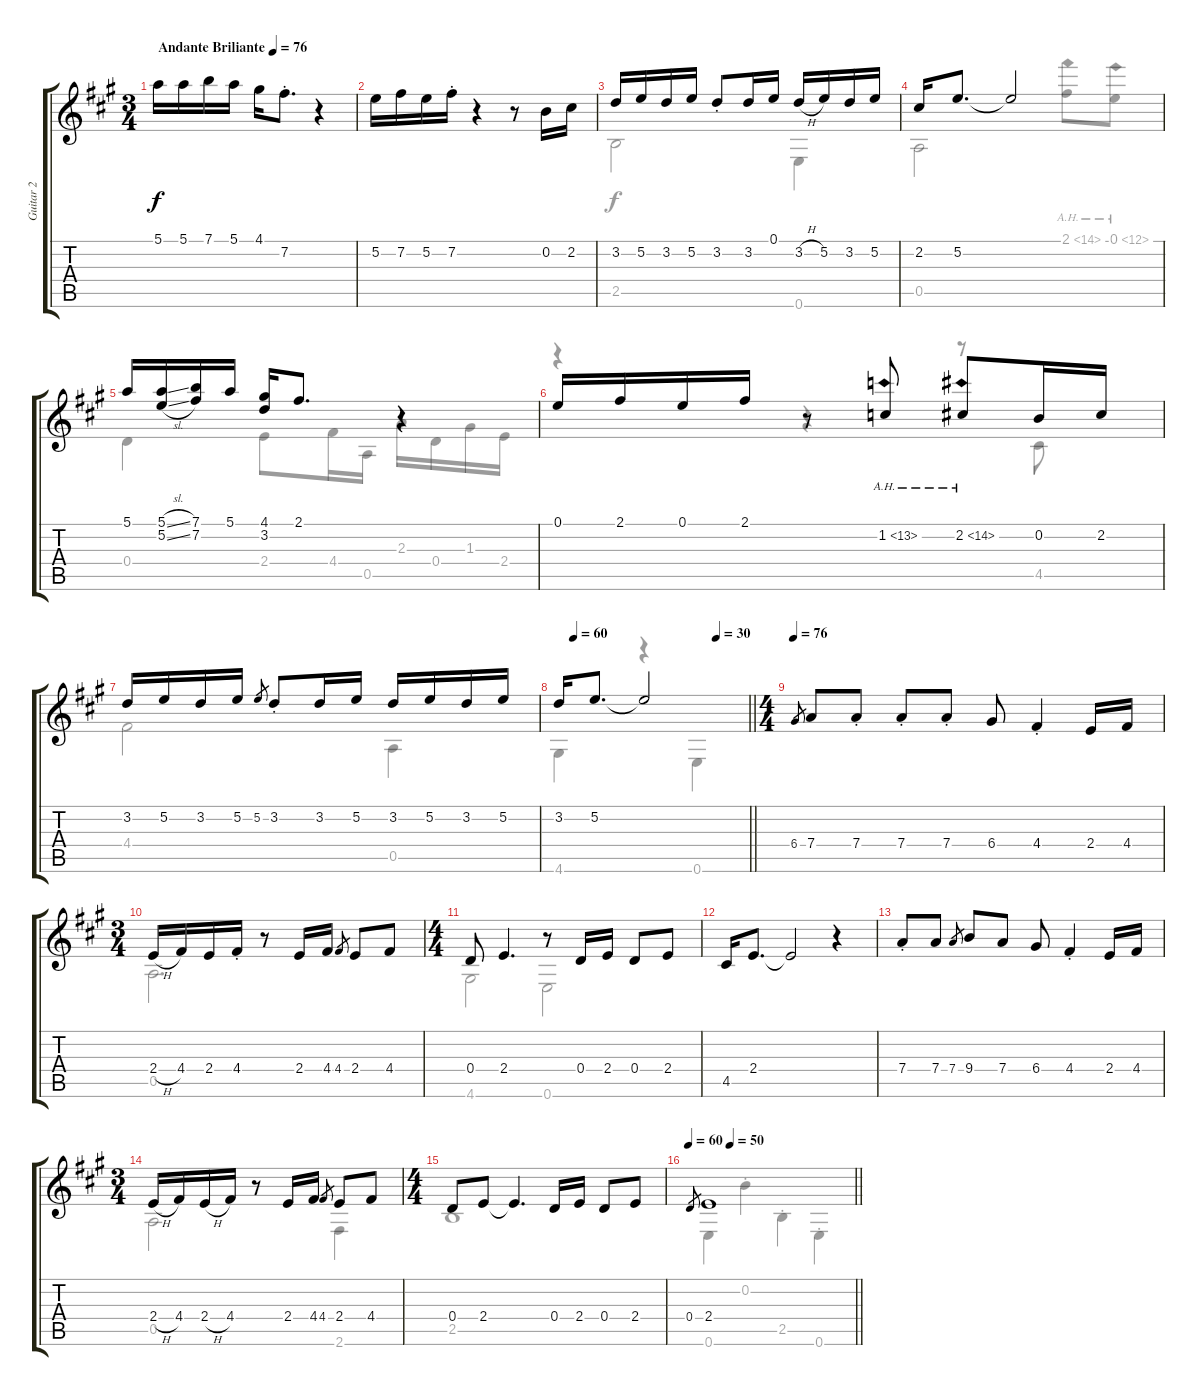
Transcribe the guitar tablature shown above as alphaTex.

\track ("Guitar 2" "Guitar 2") {instrument acousticguitarnylon}
\staff {score tabs}
\tuning (E4 B3 G3 D3 A2 E2) {hide}
\voice
\ts (3 4)
\tempo (76 "Andante Briliante")
\clef g2
\ks a
5.1.16{dy f instrument acousticguitarnylon} 5.1.16 7.1.16 5.1.16 4.1.16 7.2{st}.8{d} r.4 |
5.2.16 7.2.16 5.2.16 7.2{st}.16 r.4 r.8 0.2.16 2.2.16 |
3.2.16 5.2.16 3.2.16 5.2.16 3.2{st}.8 3.2.16 0.1.16 3.2{h}.16 5.2.16 3.2.16 5.2.16 |
2.2.16 5.2.8{d} 5.2{t}.2 |
5.1.16 (5.1{sl} 5.2{sl}).16 (7.1 7.2).16 5.1.16 (4.1 3.2).16 2.1.8{d} r.4 |
0.1.16 2.1.16 0.1.16 2.1.16 r.8 1.2{ah 12}.8 2.2{ah 12}.8 0.2.16 2.2.16 |
3.2.16 5.2.16 3.2.16 5.2.16 5.2.8{gr} 3.2{st}.8 3.2.16 5.2.16 3.2.16 5.2.16 3.2.16 5.2.16 |
\tempo (60 0.08333333333333333)
\tempo (30 0.8333333333333334)
\barLineRight lightlight
3.2.16 5.2.8{d} 5.2{t}.2 |
\ts (4 4)
\tempo 76
6.4.8{gr} 7.4.8 7.4{st}.8 7.4{st}.8 7.4{st}.8 6.4.8 4.4{st}.4 2.4.16 4.4.16 |
\ts (3 4)
2.4{h}.16 4.4.16 2.4.16 4.4{st}.16 r.8 2.4.16 4.4.16 4.4.8{gr} 2.4.8 4.4.8 |
\ts (4 4)
0.4.8 2.4.4{d} r.8 0.4.16 2.4.16 0.4.8 2.4.8 |
4.5.16 2.4.8{d} 2.4{t}.2 r.4 |
7.4{st}.8 7.4.8 7.4.8{gr} 9.4.8 7.4.8 6.4.8 4.4{st}.4 2.4.16 4.4.16 |
\ts (3 4)
2.4{h}.16 4.4.16 2.4{h}.16 4.4.16 r.8 2.4.16 4.4.16 4.4.8{gr} 2.4.8 4.4.8 |
\ts (4 4)
0.4.8 2.4.8 2.4{t}.4{d} 0.4.16 2.4.16 0.4.8 2.4.8 |
\tempo (50 0.25)
\tempo 60
\barLineRight lightlight
0.4.8{gr} 2.4.1
\voice
\clef g2
\ottava regular
\simile none
\ks a
|
|
2.5.2 0.6.4 |
0.5.2 2.1{ah 12}.8 0.1{ah 12}.8 |
0.4.4 2.4.8 4.4.16 0.5.16 2.3.16 0.4.16 1.3.16 2.4.16 |
r.4 r.4 r.8 4.5.8 |
4.4.2 0.5.4 |
\barLineRight lightlight
4.6.4 r.4 0.6.4 |
|
0.5.2{d} |
4.6.2 0.6.2 |
|
|
0.5.2 2.6.4 |
2.5.1 |
\barLineRight lightlight
0.6.4 0.2{st}.4 2.5{st}.4 0.6{st}.4
